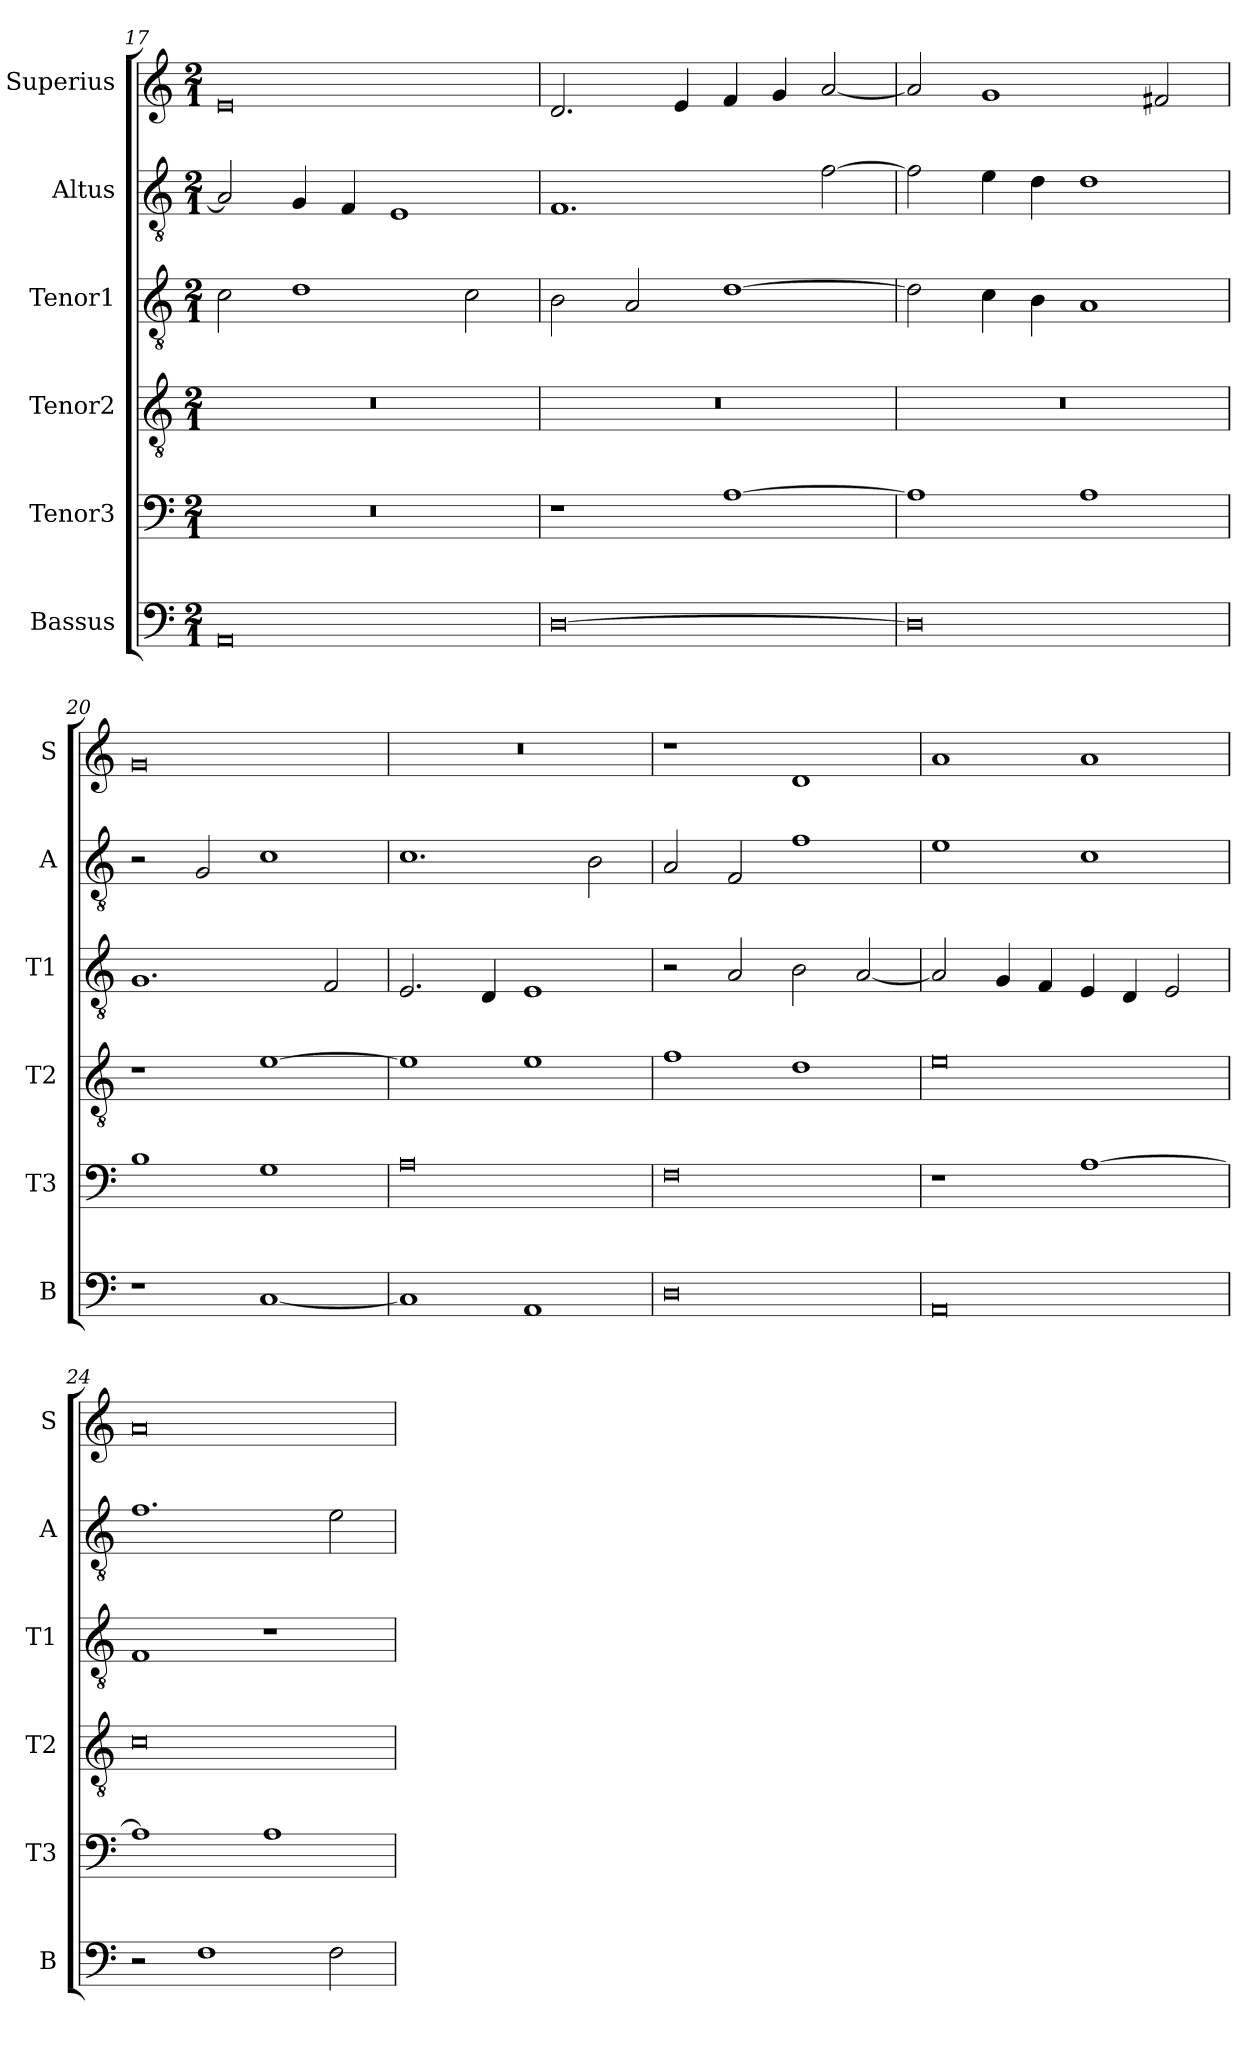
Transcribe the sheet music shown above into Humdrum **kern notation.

**kern	**kern	**kern	**kern	**kern	**kern
*part6	*part5	*part4	*part3	*part2	*part1
*staff6	*staff5	*staff4	*staff3	*staff2	*staff1
*I"Bassus	*I"Tenor3	*I"Tenor2	*I"Tenor1	*I"Altus	*I"Superius
*I'B	*I'T3	*I'T2	*I'T1	*I'A	*I'S
*clefF4	*clefF4	*clefGv2	*clefGv2	*clefGv2	*clefG2
*k[]	*k[]	*k[]	*k[]	*k[]	*k[]
*M2/1	*M2/1	*M2/1	*M2/1	*M2/1	*M2/1
=17	=17	=17	=17	=17	=17
0AA	0r	0r	2c\	2A/]	0e
.	.	.	1d	4G/	.
.	.	.	.	4F/	.
.	.	.	.	1E	.
.	.	.	2c\	.	.
=18	=18	=18	=18	=18	=18
[0D	1r	0r	2B\	1.F	2.d/
.	.	.	2A/	.	.
.	.	.	.	.	4e/
.	[1A	.	[1d	.	4f/
.	.	.	.	.	4g/
.	.	.	.	[2f\	[2a/
=19	=19	=19	=19	=19	=19
0D]	1A]	0r	2d\]	2f\]	2a/]
.	.	.	4c\	4e\	1g
.	.	.	4B\	4d\	.
.	1A	.	1A	1d	.
.	.	.	.	.	2f#X/
=20	=20	=20	=20	=20	=20
1r	1B	1r	1.G	2r	0g
.	.	.	.	2G/	.
[1C	1G	[1e	.	1c	.
.	.	.	2F/	.	.
=21	=21	=21	=21	=21	=21
1C]	0A	1e]	2.E/	1.c	0r
.	.	.	4D/	.	.
1AA	.	1e	1E	.	.
.	.	.	.	2B\	.
=22	=22	=22	=22	=22	=22
0D	0F	1f	2r	2A/	1r
.	.	.	2A/	2F/	.
.	.	1d	2B\	1f	1d
.	.	.	[2A/	.	.
=23	=23	=23	=23	=23	=23
0AA	1r	0e	2A/]	1e	1a
.	.	.	4G/	.	.
.	.	.	4F/	.	.
.	[1A	.	4E/	1c	1a
.	.	.	4D/	.	.
.	.	.	2E/	.	.
=24	=24	=24	=24	=24	=24
2r	1A]	0c	1F	1.f	0a
1F	.	.	.	.	.
.	1A	.	1r	.	.
2F\	.	.	.	2e\	.
=	=	=	=	=	=
*-	*-	*-	*-	*-	*-
